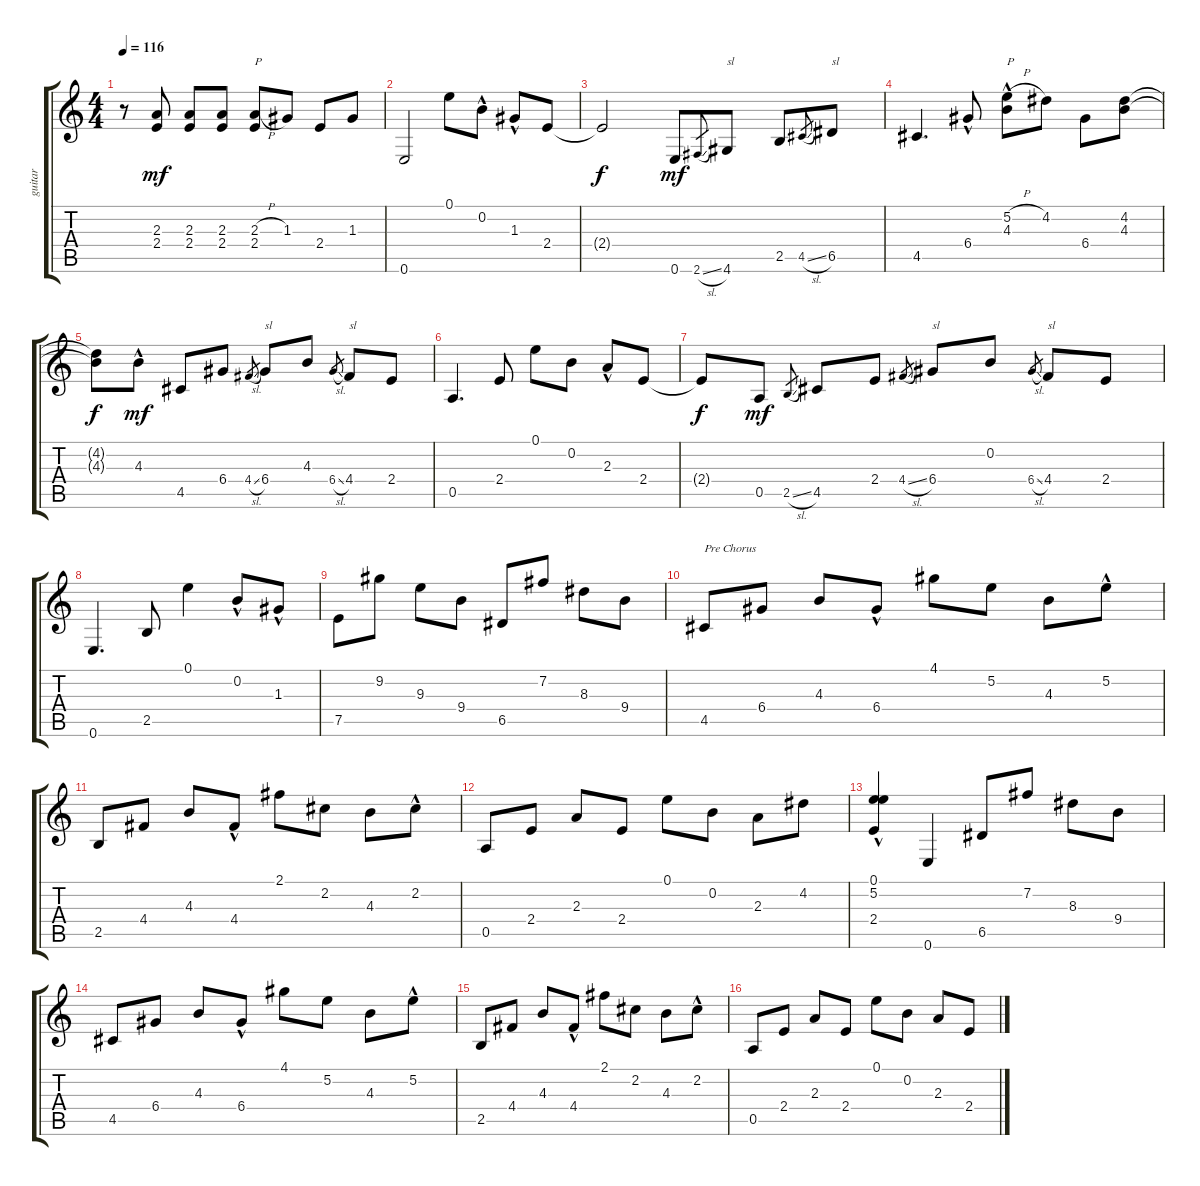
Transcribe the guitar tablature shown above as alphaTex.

\track ("guitar" "guitar") {instrument acousticguitarsteel}
\staff {score tabs}
\tuning (E4 B3 G3 D3 A2 E2) {hide}
\ts (4 4)
\tempo 116
\clef g2
\ks c
r.8{dy mf} (2.3 2.4).8 (2.3 2.4).8 (2.3 2.4).8 (2.3{h} 2.4).8{txt "P"} 1.3.8 2.4.8 1.3.8 |
0.6.2 0.1.8 0.2{hac}.8 1.3{hac}.8 2.4.8 |
2.4{t}.2{dy f} 0.6.8{dy mf} 2.6{sl}.8{gr} 4.6.8{txt "sl"} 2.5.8 4.5{sl}.8{gr} 6.5.8{txt "sl"} |
4.5.4{d} 6.4{hac}.8 (5.2{h} 4.3{hac}).8{txt "P"} 4.2.8 6.4.8 (4.2 4.3).8 |
(4.2{t} 4.3{t}).8{dy f} 4.3{hac}.8{dy mf} 4.5.8 6.4.8 4.4{sl}.8{gr} 6.4.8{txt "sl"} 4.3.8 6.4{sl}.8{gr} 4.4.8{txt "sl"} 2.4.8 |
0.5.4{d} 2.4.8 0.1.8 0.2.8 2.3{hac}.8 2.4.8 |
2.4{t}.8{dy f} 0.5.8{dy mf} 2.5{sl}.8{gr} 4.5.8 2.4.8 4.4{sl}.8{gr} 6.4.8{txt "sl"} 0.2.8 6.4{sl}.8{gr} 4.4.8{txt "sl"} 2.4.8 |
0.6.4{d} 2.5.8 0.1.4 0.2{hac}.8 1.3{hac}.8 |
7.5.8 9.2.8 9.3.8 9.4.8 6.5.8 7.2.8 8.3.8 9.4.8 |
4.5.8{txt "Pre Chorus "} 6.4.8 4.3.8 6.4{hac}.8 4.1.8 5.2.8 4.3.8 5.2{hac}.8 |
2.5.8 4.4.8 4.3.8 4.4{hac}.8 2.1.8 2.2.8 4.3.8 2.2{hac}.8 |
0.5.8 2.4.8 2.3.8 2.4.8 0.1.8 0.2.8 2.3.8 4.2.8 |
(0.1 5.2 2.4{hac}).4 0.6.4 6.5.8 7.2.8 8.3.8 9.4.8 |
4.5.8 6.4.8 4.3.8 6.4{hac}.8 4.1.8 5.2.8 4.3.8 5.2{hac}.8 |
2.5.8 4.4.8 4.3.8 4.4{hac}.8 2.1.8 2.2.8 4.3.8 2.2{hac}.8 |
0.5.8 2.4.8 2.3.8 2.4.8 0.1.8 0.2.8 2.3.8 2.4.8
